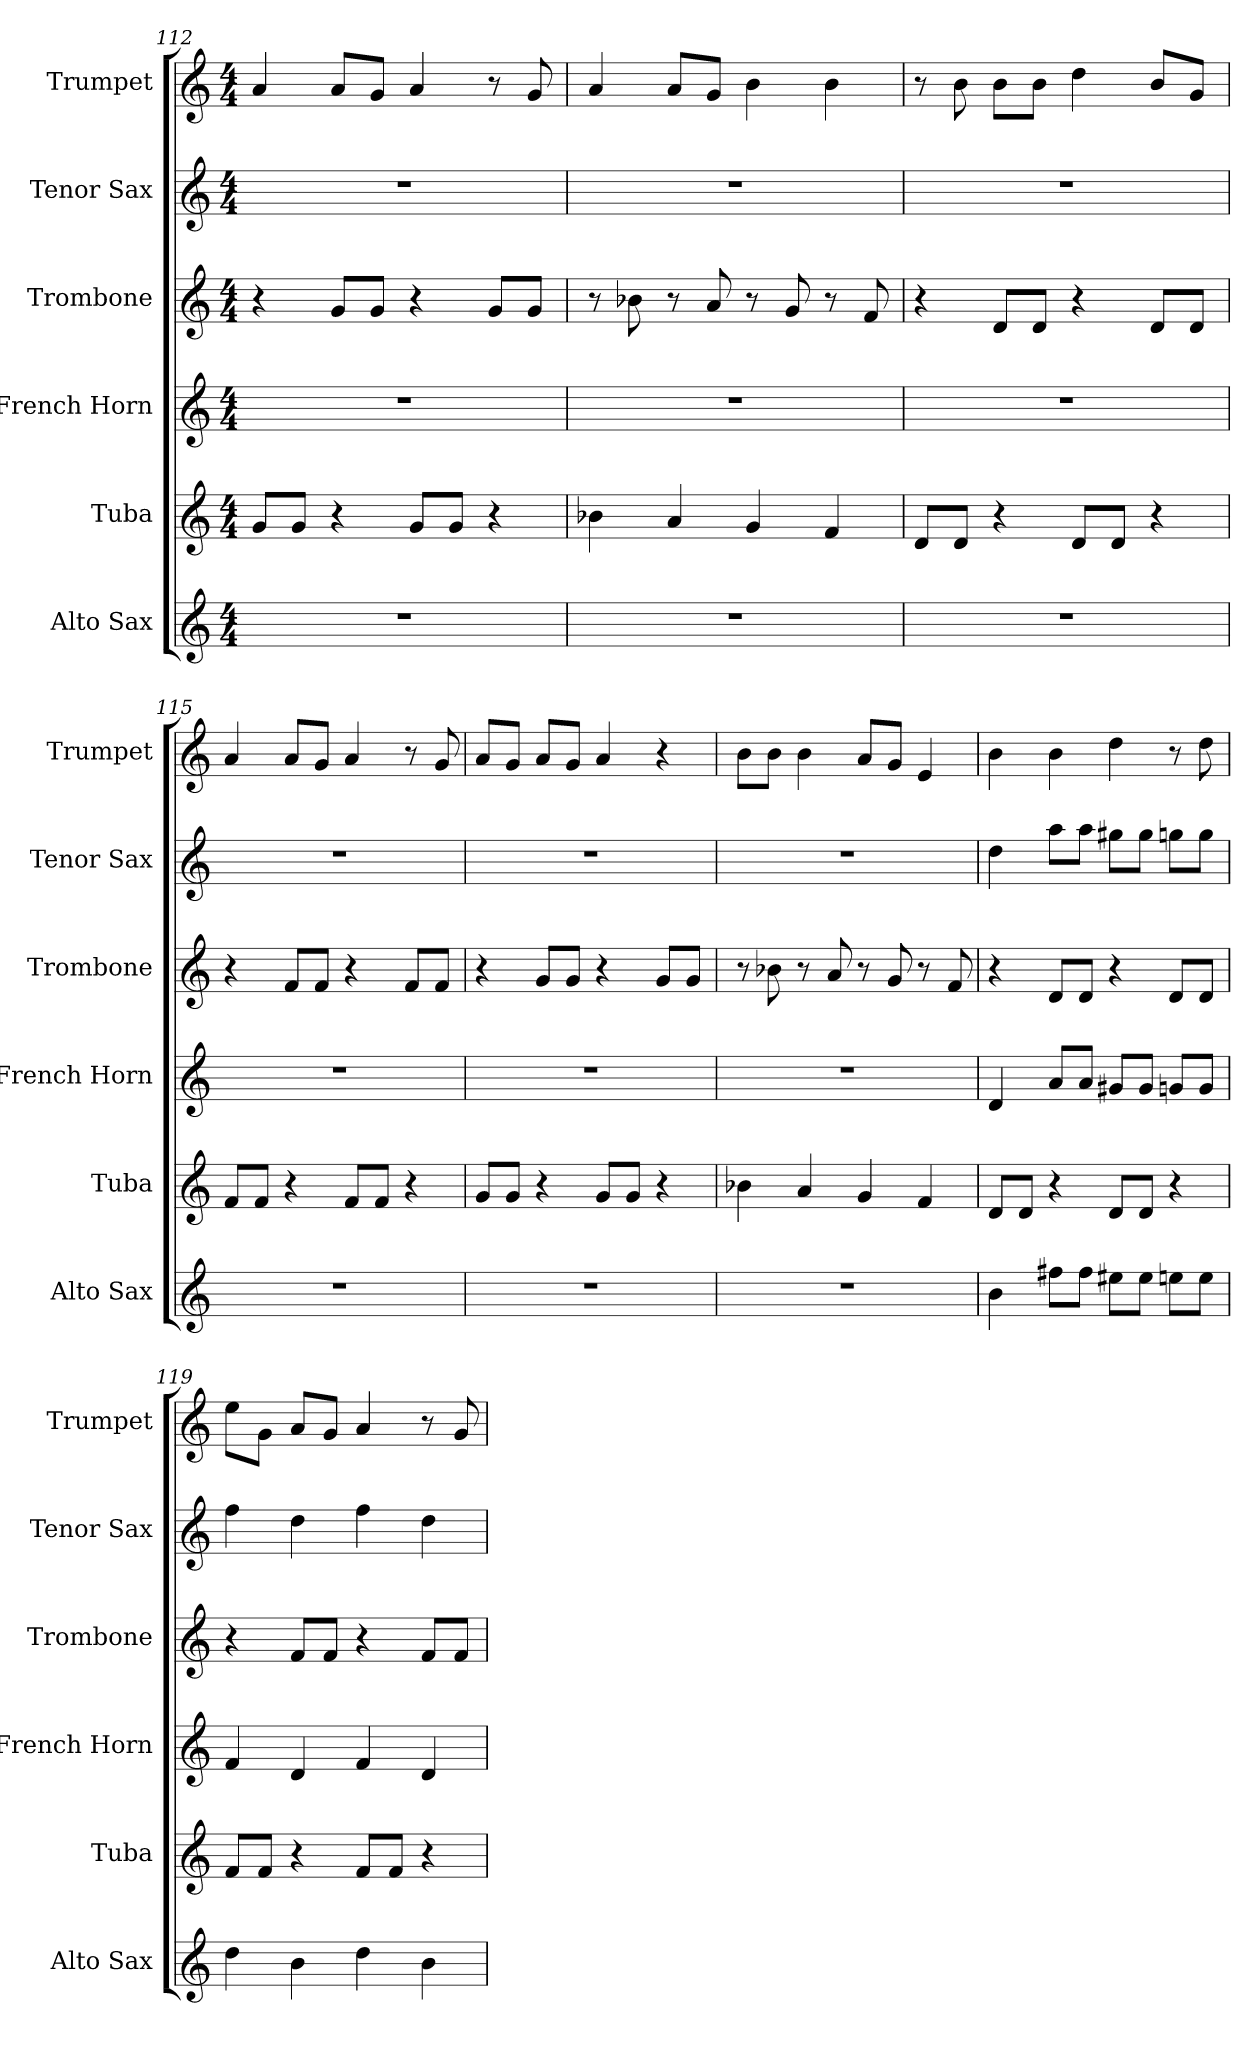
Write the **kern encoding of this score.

**kern	**kern	**kern	**kern	**kern	**kern
*part6	*part5	*part4	*part3	*part2	*part1
*staff6	*staff5	*staff4	*staff3	*staff2	*staff1
*I"Alto Sax	*I"Tuba	*I"French Horn	*I"Trombone	*I"Tenor Sax	*I"Trumpet
*I'Alto Sax	*I'Tuba	*I'French Horn	*I'Trombone	*I'Tenor Sax	*I'Trumpet
*clefG2	*clefG2	*clefG2	*clefG2	*clefG2	*clefG2
*ITrd5c9	*ITrd15c26	*ITrd8c14	*ITrd8c14	*ITrd8c14	*ITrd1c2
*M4/4	*M4/4	*M4/4	*M4/4	*M4/4	*M4/4
=112	=112	=112	=112	=112	=112
1r	8GGL	1r	4r	1r	4g
.	8GGJ	.	.	.	.
.	4r	.	8GL	.	8gL
.	.	.	8GJ	.	8fJ
.	8GGL	.	4r	.	4g
.	8GGJ	.	.	.	.
.	4r	.	8GL	.	8r
.	.	.	8GJ	.	8f
=113	=113	=113	=113	=113	=113
1r	4BB-	1r	8r	1r	4g
.	.	.	8B-	.	.
.	4AA	.	8r	.	8gL
.	.	.	8A	.	8fJ
.	4GG	.	8r	.	4a
.	.	.	8G	.	.
.	4FF	.	8r	.	4a
.	.	.	8F	.	.
=114	=114	=114	=114	=114	=114
1r	8DDL	1r	4r	1r	8r
.	8DDJ	.	.	.	8a
.	4r	.	8DL	.	8aL
.	.	.	8DJ	.	8aJ
.	8DDL	.	4r	.	4cc
.	8DDJ	.	.	.	.
.	4r	.	8DL	.	8aL
.	.	.	8DJ	.	8fJ
=115	=115	=115	=115	=115	=115
1r	8FFL	1r	4r	1r	4g
.	8FFJ	.	.	.	.
.	4r	.	8FL	.	8gL
.	.	.	8FJ	.	8fJ
.	8FFL	.	4r	.	4g
.	8FFJ	.	.	.	.
.	4r	.	8FL	.	8r
.	.	.	8FJ	.	8f
=116	=116	=116	=116	=116	=116
1r	8GGL	1r	4r	1r	8gL
.	8GGJ	.	.	.	8fJ
.	4r	.	8GL	.	8gL
.	.	.	8GJ	.	8fJ
.	8GGL	.	4r	.	4g
.	8GGJ	.	.	.	.
.	4r	.	8GL	.	4r
.	.	.	8GJ	.	.
=117	=117	=117	=117	=117	=117
1r	4BB-	1r	8r	1r	8aL
.	.	.	8B-	.	8aJ
.	4AA	.	8r	.	4a
.	.	.	8A	.	.
.	4GG	.	8r	.	8gL
.	.	.	8G	.	8fJ
.	4FF	.	8r	.	4d
.	.	.	8F	.	.
=118	=118	=118	=118	=118	=118
4d	8DDL	4D	4r	4d	4a
.	8DDJ	.	.	.	.
8anL	4r	8AL	8DL	8aL	4a
8aJ	.	8AJ	8DJ	8aJ	.
8g#XL	8DDL	8G#XL	4r	8g#XL	4cc
8g#J	8DDJ	8G#J	.	8g#J	.
8gnL	4r	8GnL	8DL	8gnL	8r
8gJ	.	8GJ	8DJ	8gJ	8cc
=119	=119	=119	=119	=119	=119
4f	8FFL	4F	4r	4f	8ddL
.	8FFJ	.	.	.	8fJ
4d	4r	4D	8FL	4d	8gL
.	.	.	8FJ	.	8fJ
4f	8FFL	4F	4r	4f	4g
.	8FFJ	.	.	.	.
4d	4r	4D	8FL	4d	8r
.	.	.	8FJ	.	8f
=	=	=	=	=	=
*-	*-	*-	*-	*-	*-
